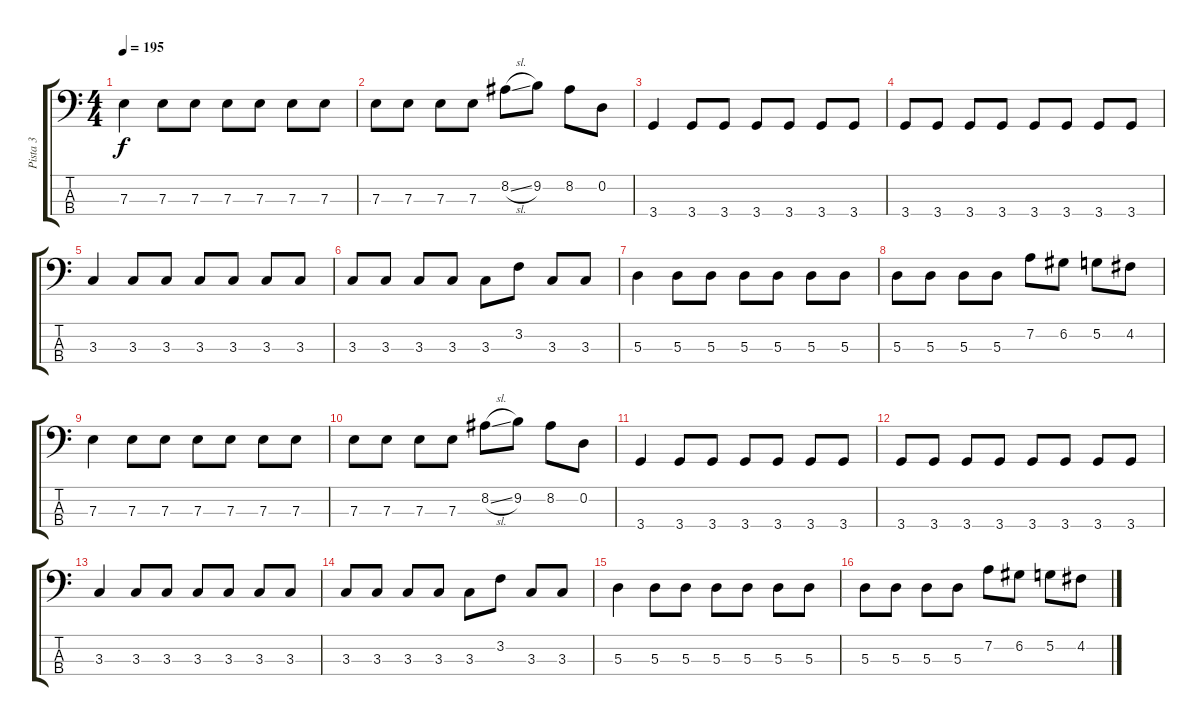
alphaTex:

\track ("Pista 3" "Pista 3") {instrument electricbasspick}
\staff {score tabs}
\tuning (G2 D2 A1 E1) {hide}
\ts (4 4)
\tempo 195
\clef f4
\ks c
7.3.4{dy f} 7.3.8 7.3.8 7.3.8 7.3.8 7.3.8 7.3.8 |
7.3.8 7.3.8 7.3.8 7.3.8 8.2{sl}.8 9.2.8 8.2.8 0.2.8 |
3.4.4 3.4.8 3.4.8 3.4.8 3.4.8 3.4.8 3.4.8 |
3.4.8 3.4.8 3.4.8 3.4.8 3.4.8 3.4.8 3.4.8 3.4.8 |
3.3.4 3.3.8 3.3.8 3.3.8 3.3.8 3.3.8 3.3.8 |
3.3.8 3.3.8 3.3.8 3.3.8 3.3.8 3.2.8 3.3.8 3.3.8 |
5.3.4 5.3.8 5.3.8 5.3.8 5.3.8 5.3.8 5.3.8 |
5.3.8 5.3.8 5.3.8 5.3.8 7.2.8 6.2.8 5.2.8 4.2.8 |
7.3.4 7.3.8 7.3.8 7.3.8 7.3.8 7.3.8 7.3.8 |
7.3.8 7.3.8 7.3.8 7.3.8 8.2{sl}.8 9.2.8 8.2.8 0.2.8 |
3.4.4 3.4.8 3.4.8 3.4.8 3.4.8 3.4.8 3.4.8 |
3.4.8 3.4.8 3.4.8 3.4.8 3.4.8 3.4.8 3.4.8 3.4.8 |
3.3.4 3.3.8 3.3.8 3.3.8 3.3.8 3.3.8 3.3.8 |
3.3.8 3.3.8 3.3.8 3.3.8 3.3.8 3.2.8 3.3.8 3.3.8 |
5.3.4 5.3.8 5.3.8 5.3.8 5.3.8 5.3.8 5.3.8 |
5.3.8 5.3.8 5.3.8 5.3.8 7.2.8 6.2.8 5.2.8 4.2.8
